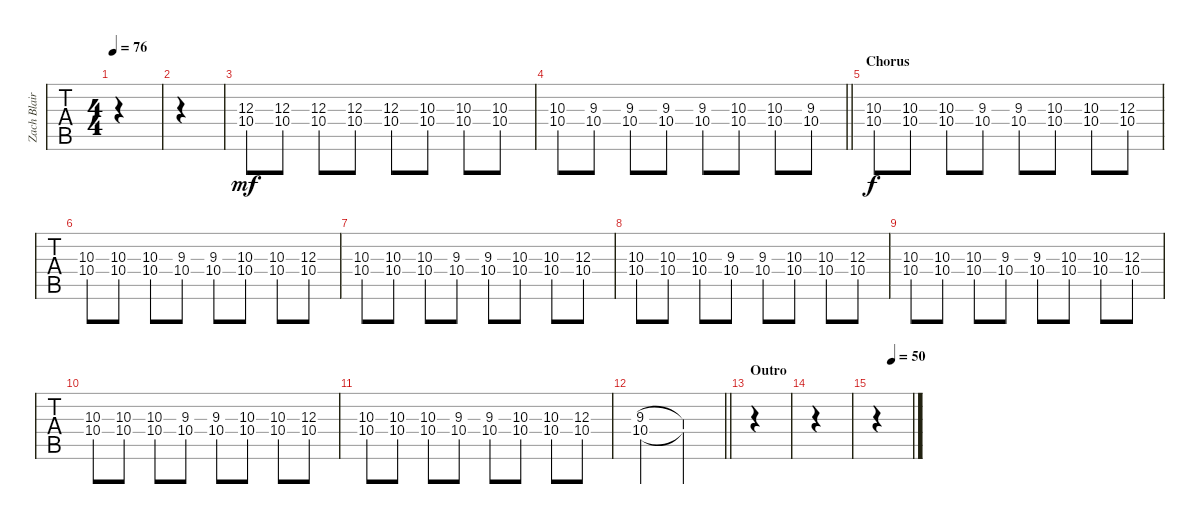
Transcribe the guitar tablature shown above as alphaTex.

\track ("Zach Blair - Acoustic Guitar" "Zach Blair") {instrument acousticguitarsteel}
\staff {tabs}
\tuning (Eb4 Bb3 Gb3 Db3 Ab2 Eb2) {hide}
\ts (4 4)
\tempo 76
\clef g2
\ks e
|
|
(12.3 10.4).8{dy mf volume 13} (12.3 10.4).8 (12.3 10.4).8 (12.3 10.4).8 (12.3 10.4).8 (10.3 10.4).8 (10.3 10.4).8 (10.3 10.4).8 |
\barLineRight lightlight
(10.3 10.4).8 (9.3 10.4).8 (9.3 10.4).8 (9.3 10.4).8 (9.3 10.4).8 (10.3 10.4).8 (10.3 10.4).8 (9.3 10.4).8 |
\section ("" "Chorus")
(10.3 10.4).8{dy f volume 12 balance 8} (10.3 10.4).8 (10.3 10.4).8 (9.3 10.4).8 (9.3 10.4).8 (10.3 10.4).8 (10.3 10.4).8 (12.3 10.4).8 |
(10.3 10.4).8 (10.3 10.4).8 (10.3 10.4).8 (9.3 10.4).8 (9.3 10.4).8 (10.3 10.4).8 (10.3 10.4).8{volume 4} (12.3 10.4).8 |
(10.3 10.4).8 (10.3 10.4).8 (10.3 10.4).8 (9.3 10.4).8 (9.3 10.4).8 (10.3 10.4).8 (10.3 10.4).8{volume 13} (12.3 10.4).8 |
(10.3 10.4).8 (10.3 10.4).8 (10.3 10.4).8 (9.3 10.4).8 (9.3 10.4).8 (10.3 10.4).8 (10.3 10.4).8 (12.3 10.4).8 |
(10.3 10.4).8 (10.3 10.4).8 (10.3 10.4).8 (9.3 10.4).8 (9.3 10.4).8 (10.3 10.4).8 (10.3 10.4).8 (12.3 10.4).8 |
(10.3 10.4).8 (10.3 10.4).8 (10.3 10.4).8 (9.3 10.4).8 (9.3 10.4).8 (10.3 10.4).8 (10.3 10.4).8{volume 4} (12.3 10.4).8 |
(10.3 10.4).8 (10.3 10.4).8 (10.3 10.4).8 (9.3 10.4).8 (9.3 10.4).8 (10.3 10.4).8 (10.3 10.4).8{volume 13} (12.3 10.4).8 |
\barLineRight lightlight
(9.3 10.4).2 (9.3{t} 10.4{t}).2{volume 0} |
\section ("" "Outro")
|
|
\tempo (50 0.5)
